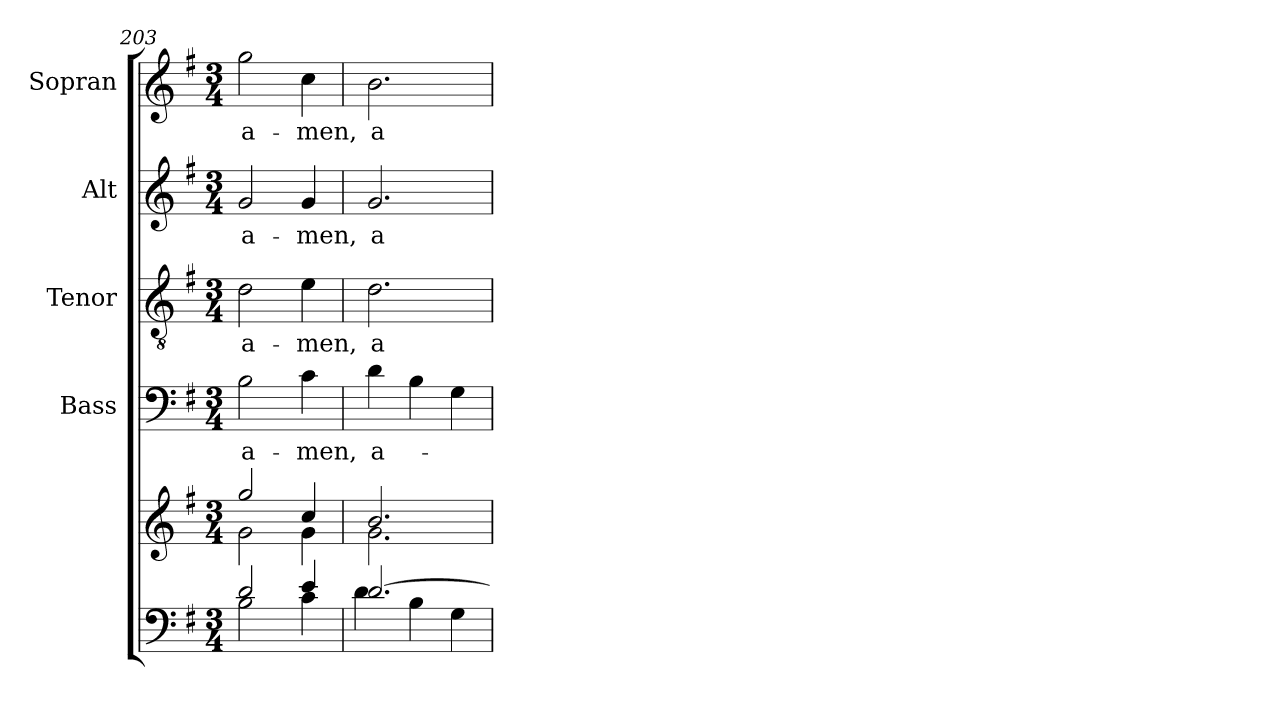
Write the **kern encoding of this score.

**kern	**kern	**kern	**text	**kern	**text	**kern	**text	**kern	**text
*part5	*part5	*part4	*part4	*part3	*part3	*part2	*part2	*part1	*part1
*staff6	*staff5	*staff4	*staff4	*staff3	*staff3	*staff2	*staff2	*staff1	*staff1
*	*	*I"Bass	*	*I"Tenor	*	*I"Alt	*	*I"Sopran	*
*	*	*I'B.	*	*I'T.	*	*I'A.	*	*I'S.	*
*clefF4	*clefG2	*clefF4	*	*clefGv2	*	*clefG2	*	*clefG2	*
*k[f#]	*k[f#]	*k[f#]	*	*k[f#]	*	*k[f#]	*	*k[f#]	*
*G:	*G:	*G:	*	*G:	*	*G:	*	*G:	*
*M3/4	*M3/4	*M3/4	*	*M3/4	*	*M3/4	*	*M3/4	*
=203	=203	=203	=203	=203	=203	=203	=203	=203	=203
*^	*^	*	*	*	*	*	*	*	*
!	!	!	!	!	!LO:LY:b	!	!LO:LY:b	!	!LO:LY:b	!	!LO:LY:b
2d/	2B\	2gg/	2g\	2B\	a-	2d\	a-	2g/	a-	2gg\	a-
!	!	!	!	!	!LO:LY:b	!	!LO:LY:b	!	!LO:LY:b	!	!LO:LY:b
4e/	4c\	4cc/	4g\	4c\	-men,	4e\	-men,	4g/	-men,	4cc\	-men,
=204	=204	=204	=204	=204	=204	=204	=204	=204	=204	=204	=204
!	!	!	!	!	!LO:LY:b	!	!LO:LY:b	!	!LO:LY:b	!	!LO:LY:b
[>2.d/	4d\	2.b/	2.g\	4d\	a-	2.d\	a-	2.g/	a-	2.b\	a-
.	4B\	.	.	4B\	.	.	.	.	.	.	.
.	4G\	.	.	4G\	.	.	.	.	.	.	.
*v	*v	*	*	*	*	*	*	*	*	*	*
*	*v	*v	*	*	*	*	*	*	*	*
=	=	=	=	=	=	=	=	=	=
*-	*-	*-	*-	*-	*-	*-	*-	*-	*-
